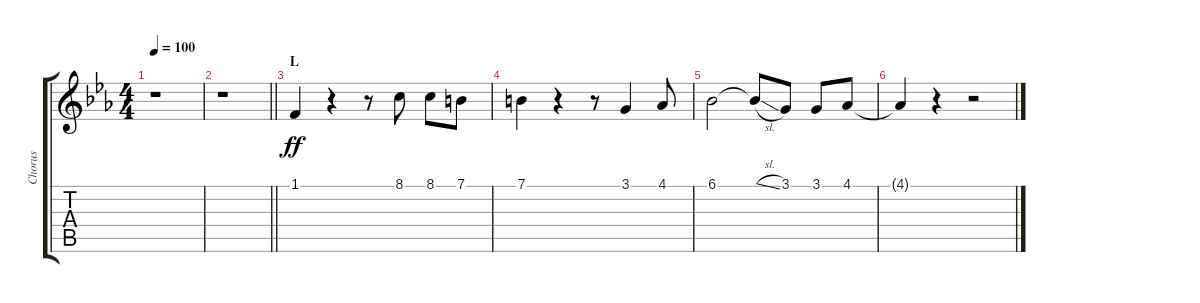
\track ("Chorus" "Chorus") {instrument voiceoohs}
\staff {score tabs}
\tuning (E4 B3 G3 D3 A2 E2) {hide}
\ts (4 4)
\tempo 100
\clef g2
\ks eb
r.1{dy ff} |
\barLineRight lightlight
r.1 |
\section ("" "L")
1.1.4 r.4 r.8 8.1.8 8.1.8 7.1.8 |
7.1.4 r.4 r.8 3.1.4 4.1.8 |
6.1.2 6.1{sl t}.8 3.1.8 3.1.8 4.1.8 |
4.1{t}.4 r.4 r.2
